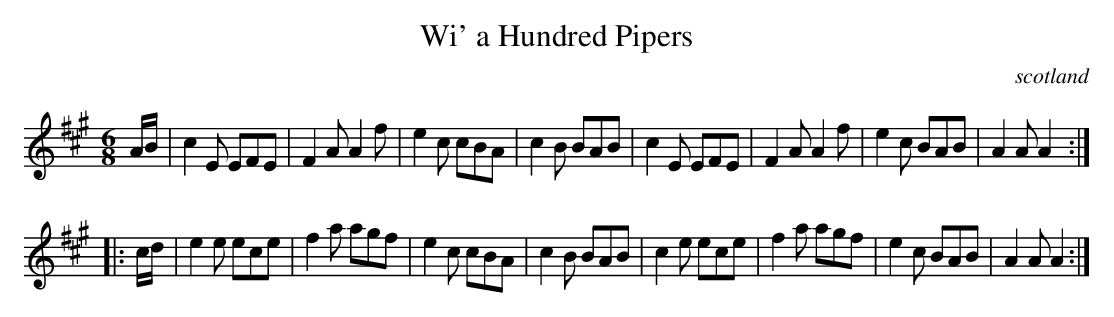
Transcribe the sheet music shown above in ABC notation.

X:1
T:Wi' a Hundred Pipers
O:scotland
M:6/8
K:A
A/B/|\
c2E EFE|F2A A2f|e2c cBA|c2B BAB|\
c2E EFE|F2A A2f|e2c BAB|A2A A2:|
|:c/d/|\
e2e ece|f2a agf|e2c cBA|c2B BAB|\
c2e ece|f2a agf|e2c BAB|A2A A2:|
